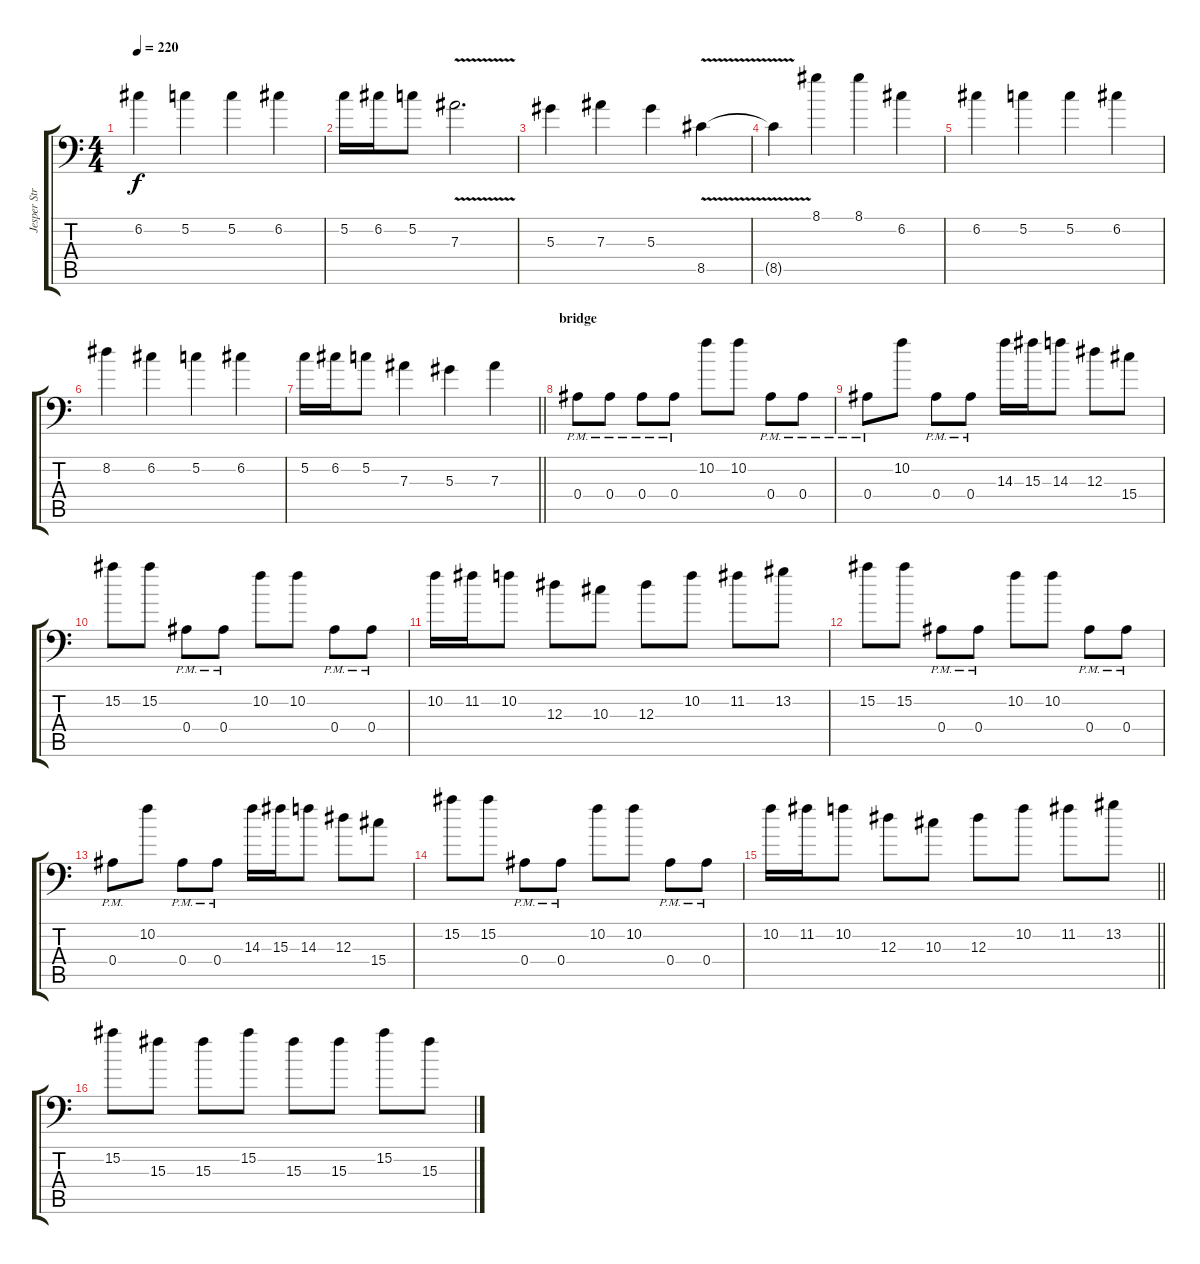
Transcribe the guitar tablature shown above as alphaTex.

\track ("Jesper Strömblad" "Jesper Str") {instrument distortionguitar}
\staff {score tabs}
\tuning (C4 G3 Eb3 Bb2 F2 Bb1) {hide}
\ts (4 4)
\tempo 220
\clef f4
\ks c
6.2.4{dy f} 5.2.4 5.2.4 6.2.4 |
5.2.16 6.2.16 5.2.8 7.3{v}.2{d} |
5.3.4 7.3.4 5.3.4 8.5{v}.4 |
8.5{t}.4 8.1.4 8.1.4 6.2.4 |
6.2.4 5.2.4 5.2.4 6.2.4 |
8.2.4 6.2.4 5.2.4 6.2.4 |
\barLineRight lightlight
5.2.16 6.2.16 5.2.8 7.3.4 5.3.4 7.3.4 |
\section ("" "bridge")
0.4{pm}.8{balance 16} 0.4{pm}.8 0.4{pm}.8 0.4{pm}.8 10.2.8 10.2.8 0.4{pm}.8 0.4{pm}.8 |
0.4{pm}.8 10.2.8 0.4{pm}.8 0.4{pm}.8 14.3.16 15.3.16 14.3.8 12.3.8 15.4.8 |
15.2.8 15.2.8 0.4{pm}.8 0.4{pm}.8 10.2.8 10.2.8 0.4{pm}.8 0.4{pm}.8 |
10.2.16 11.2.16 10.2.8 12.3.8 10.3.8 12.3.8 10.2.8 11.2.8 13.2.8 |
15.2.8 15.2.8 0.4{pm}.8 0.4{pm}.8 10.2.8 10.2.8 0.4{pm}.8 0.4{pm}.8 |
0.4{pm}.8 10.2.8 0.4{pm}.8 0.4{pm}.8 14.3.16 15.3.16 14.3.8 12.3.8 15.4.8 |
15.2.8 15.2.8 0.4{pm}.8 0.4{pm}.8 10.2.8 10.2.8 0.4{pm}.8 0.4{pm}.8 |
\barLineRight lightlight
10.2.16 11.2.16 10.2.8 12.3.8 10.3.8 12.3.8 10.2.8 11.2.8 13.2.8 |
15.2.8 15.3.8 15.3.8 15.2.8 15.3.8 15.3.8 15.2.8 15.3.8
